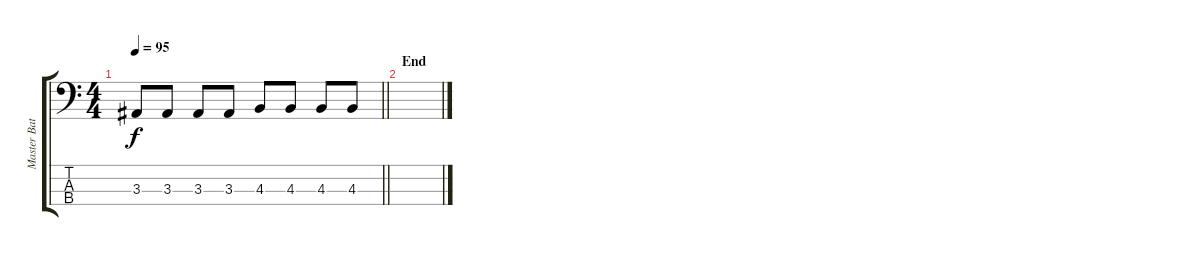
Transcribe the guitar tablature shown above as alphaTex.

\track ("Master Bates" "Master Bat") {instrument electricbassfinger}
\staff {score tabs}
\tuning (F2 C2 G1 C1) {hide}
\ts (4 4)
\tempo 95
\clef f4
\barLineRight lightlight
\ks c
3.3.8{dy f} 3.3.8 3.3.8 3.3.8 4.3.8 4.3.8 4.3.8 4.3.8 |
\section ("" "End")
